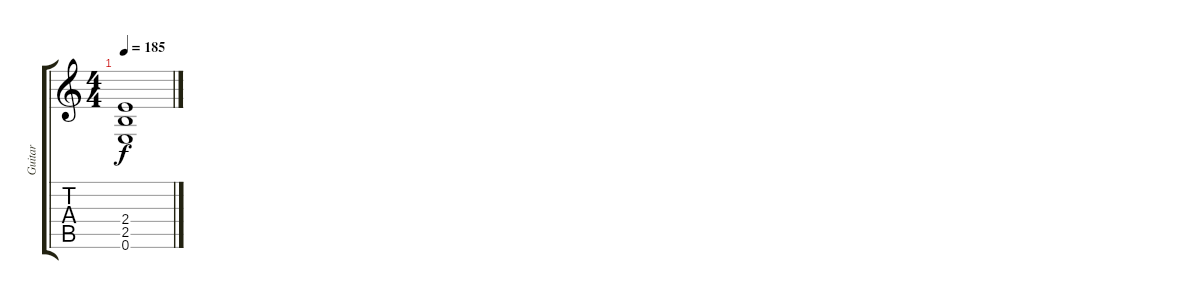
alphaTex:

\track ("Guitar" "Guitar") {instrument distortionguitar}
\staff {score tabs}
\tuning (E4 B3 G3 D3 A2 E2) {hide}
\ts (4 4)
\tempo 185
\clef g2
\ks c
(2.4{t} 2.5{t} 0.6{t}).1{dy f}
